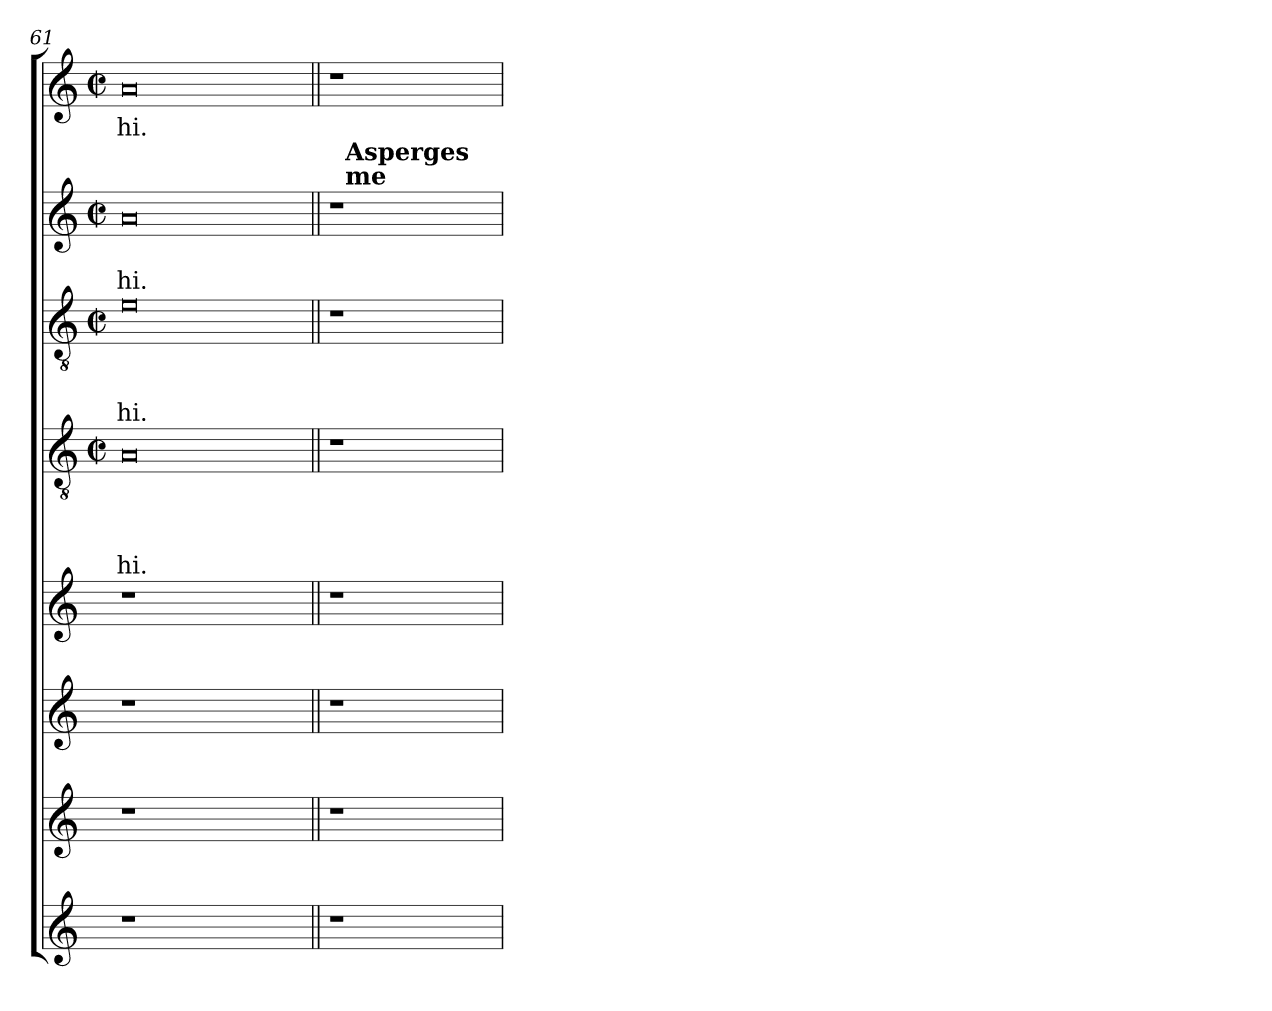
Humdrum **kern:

**kern	**kern	**kern	**kern	**kern	**text	**text	**text	**text	**kern	**text	**text	**text	**kern	**text	**text	**kern	**text
*part8	*part7	*part6	*part5	*part4	*part4	*part4	*part4	*part4	*part3	*part3	*part3	*part3	*part2	*part2	*part2	*part1	*part1
*staff8	*staff7	*staff6	*staff5	*staff4	*staff4	*staff4	*staff4	*staff4	*staff3	*staff3	*staff3	*staff3	*staff2	*staff2	*staff2	*staff1	*staff1
*clefG2	*clefG2	*clefG2	*clefG2	*clefGv2	*	*	*	*	*clefGv2	*	*	*	*clefG2	*	*	*clefG2	*
*k[]	*k[]	*k[]	*k[]	*k[]	*	*	*	*	*k[]	*	*	*	*k[]	*	*	*k[]	*
*C:	*C:	*C:	*C:	*C:	*	*	*	*	*C:	*	*	*	*C:	*	*	*C:	*
*	*	*	*	*M2/2	*	*	*	*	*M2/2	*	*	*	*M2/2	*	*	*M2/2	*
*	*	*	*	*met(c|)	*	*	*	*	*met(c|)	*	*	*	*met(c|)	*	*	*met(c|)	*
=61	=61	=61	=61	=61	=61	=61	=61	=61	=61	=61	=61	=61	=61	=61	=61	=61	=61
!	!	!	!	!	!	!	!	!LO:LY:b	!	!	!	!LO:LY:b	!	!	!LO:LY:b	!	!LO:LY:b
1r	1r	1r	1r	0A	.	.	.	-hi.	0e	.	.	-hi.	0a	.	-hi.	0a	-hi.
1ryy	1ryy	1ryy	1ryy	.	.	.	.	.	.	.	.	.	.	.	.	.	.
=62||	=62||	=62||	=62||	=62||	=62||	=62||	=62||	=62||	=62||	=62||	=62||	=62||	=62||	=62||	=62||	=62||	=62||
*	*	*	*	*	*	*	*	*	*	*	*	*	*^	*	*	*	*
1r	1r	1r	1r	1r	.	.	.	.	1r	.	.	.	1r	32.ryy	.	.	1r	.
!	!	!	!	!	!	!	!	!	!	!	!	!	!	!LO:TX:a:B:t=me	!	!	!	!
!	!	!	!	!	!	!	!	!	!	!	!	!	!	!LO:TX:a:B:t=Asperges	!	!	!	!
.	.	.	.	.	.	.	.	.	.	.	.	.	.	2ryy	.	.	.	.
.	.	.	.	.	.	.	.	.	.	.	.	.	.	4ryy	.	.	.	.
.	.	.	.	.	.	.	.	.	.	.	.	.	.	8ryy	.	.	.	.
.	.	.	.	.	.	.	.	.	.	.	.	.	.	16ryy	.	.	.	.
.	.	.	.	.	.	.	.	.	.	.	.	.	.	64ryy	.	.	.	.
*	*	*	*	*	*	*	*	*	*	*	*	*	*v	*v	*	*	*	*
=!	=!	=!	=!	=!	=!	=!	=!	=!	=!	=!	=!	=!	=!	=!	=!	=!	=!
*-	*-	*-	*-	*-	*-	*-	*-	*-	*-	*-	*-	*-	*-	*-	*-	*-	*-
